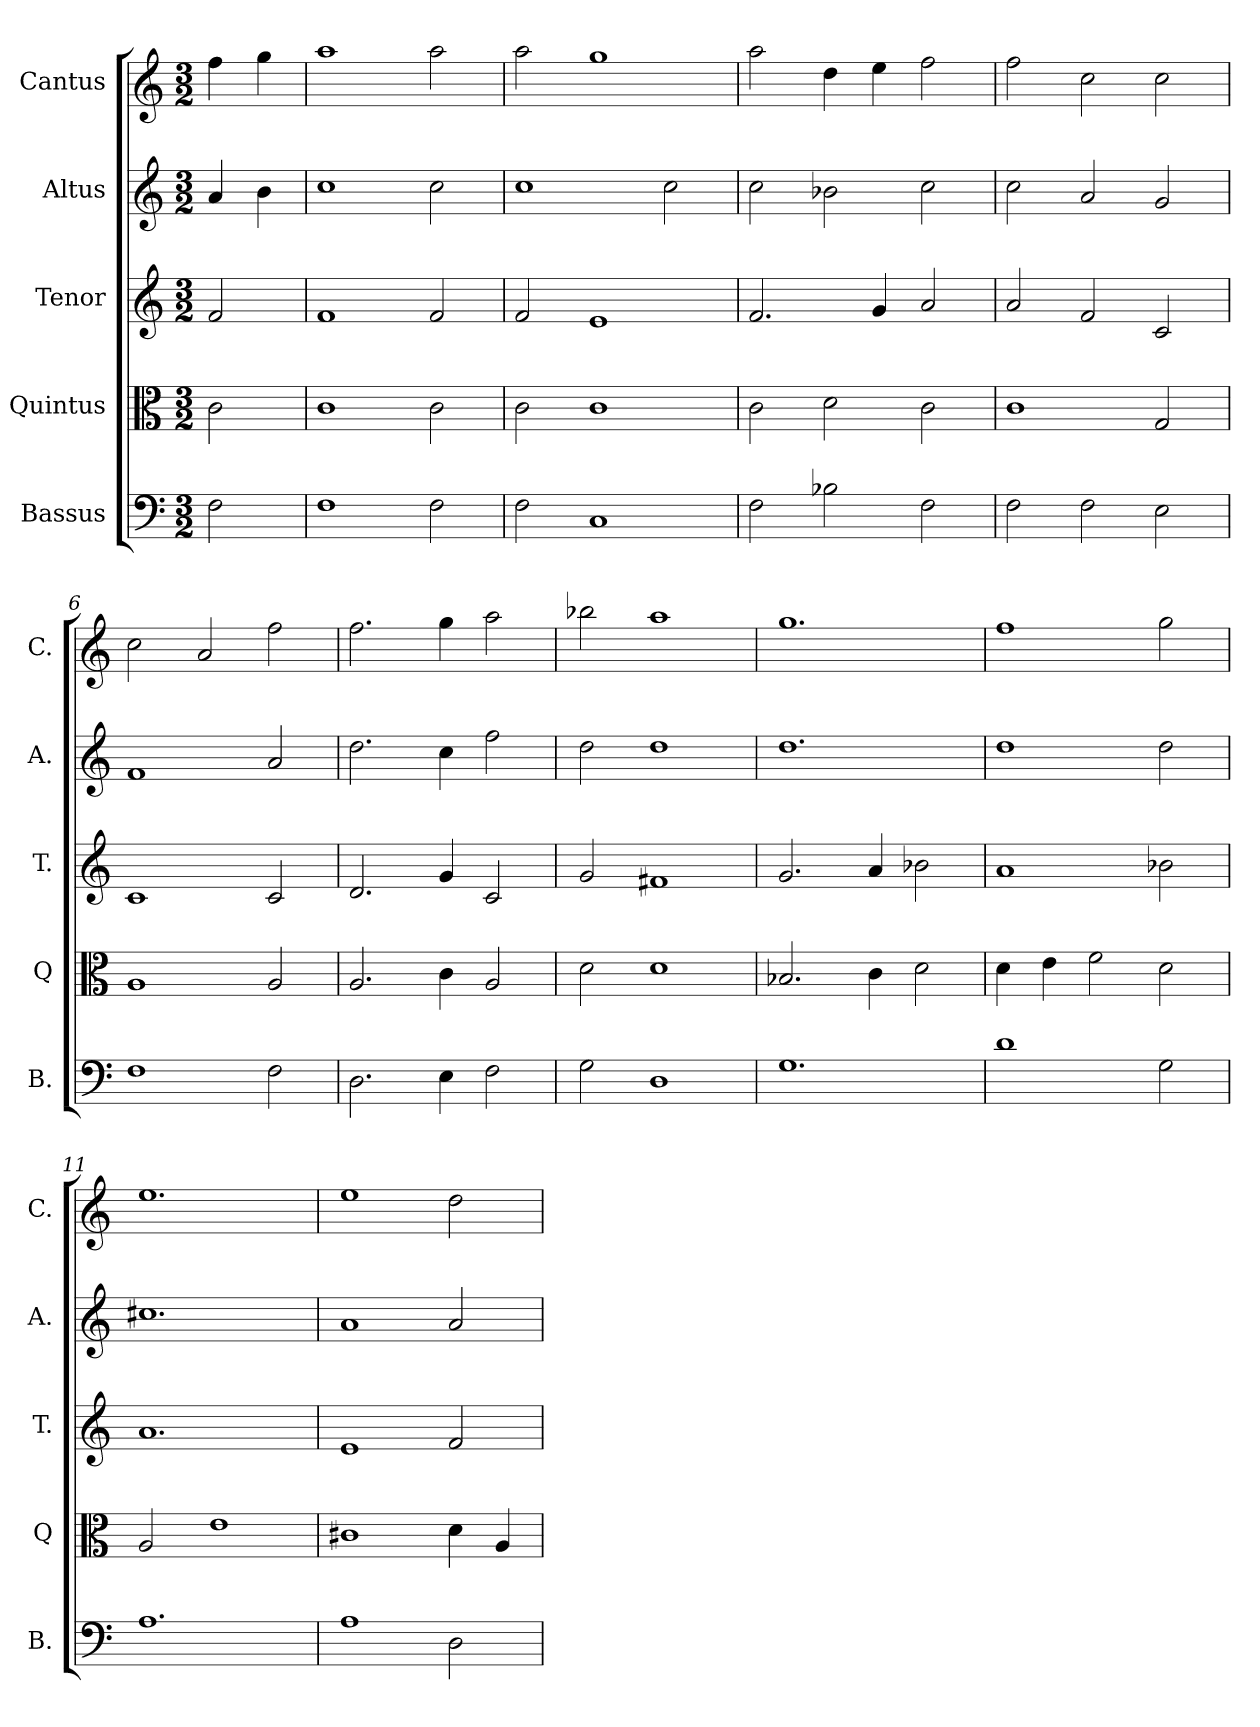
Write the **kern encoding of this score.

**kern	**kern	**kern	**kern	**kern
*part5	*part4	*part3	*part2	*part1
*staff5	*staff4	*staff3	*staff2	*staff1
*I"Bassus	*I"Quintus	*I"Tenor	*I"Altus	*I"Cantus
*I'B.	*I'Q	*I'T.	*I'A.	*I'C.
*clefF4	*clefC3	*clefG2	*clefG2	*clefG2
*k[]	*k[]	*k[]	*k[]	*k[]
*M3/2	*M3/2	*M3/2	*M3/2	*M3/2
=1	=1	=1	=1	=1
2F\	2c\	2f/	4a/	4ff\
.	.	.	4b\	4gg\
=2	=2	=2	=2	=2
1F	1c	1f	1cc	1aa
2F\	2c\	2f/	2cc\	2aa\
=3	=3	=3	=3	=3
2F\	2c\	2f/	1cc	2aa\
1C	1c	1e	.	1gg
.	.	.	2cc\	.
=4	=4	=4	=4	=4
2F\	2c\	2.f/	2cc\	2aa\
2B-X\	2d\	.	2b-X\	4dd\
.	.	4g/	.	4ee\
2F\	2c\	2a/	2cc\	2ff\
=5	=5	=5	=5	=5
2F\	1c	2a/	2cc\	2ff\
2F\	.	2f/	2a/	2cc\
2E\	2G/	2c/	2g/	2cc\
=6	=6	=6	=6	=6
1F	1A	1c	1f	2cc\
.	.	.	.	2a/
2F\	2A/	2c/	2a/	2ff\
!!LO:LB:g=z
=7	=7	=7	=7	=7
2.D\	2.A/	2.d/	2.dd\	2.ff\
4E\	4c\	4g/	4cc\	4gg\
2F\	2A/	2c/	2ff\	2aa\
=8	=8	=8	=8	=8
2G\	2d\	2g/	2dd\	2bb-X\
1D	1d	1f#X	1dd	1aa
=9	=9	=9	=9	=9
1.G	2.B-X/	2.g/	1.dd	1.gg
.	4c\	4a/	.	.
.	2d\	2b-X\	.	.
=10	=10	=10	=10	=10
1d	4d\	1a	1dd	1ff
.	4e\	.	.	.
.	2f\	.	.	.
2G\	2d\	2b-X\	2dd\	2gg\
=11	=11	=11	=11	=11
1.A	2A/	1.a	1.cc#X	1.ee
.	1e	.	.	.
=12	=12	=12	=12	=12
1A	1c#X	1e	1a	1ee
2D\	4d\	2f/	2a/	2dd\
.	4A/	.	.	.
=	=	=	=	=
*-	*-	*-	*-	*-
